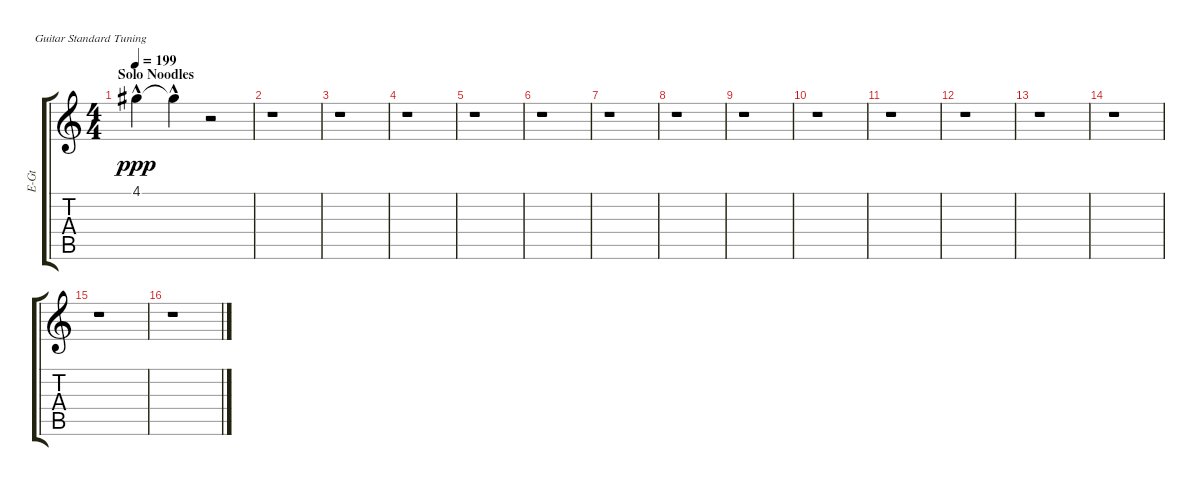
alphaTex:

\track ("Noodles voice" "E-Gt") {instrument distortionguitar}
\staff {score tabs}
\tuning (E4 B3 G3 D3 A2 E2)
\ts (4 4)
\section ("" "Solo Noodles")
\tempo 199
\clef g2
\ks c
4.1{hac t}.4{dy ppp} 4.1{hac t}.4 r.2 |
r.1 |
r.1 |
r.1 |
r.1 |
r.1 |
r.1 |
r.1 |
r.1 |
r.1 |
r.1 |
r.1 |
r.1 |
r.1 |
r.1 |
r.1
